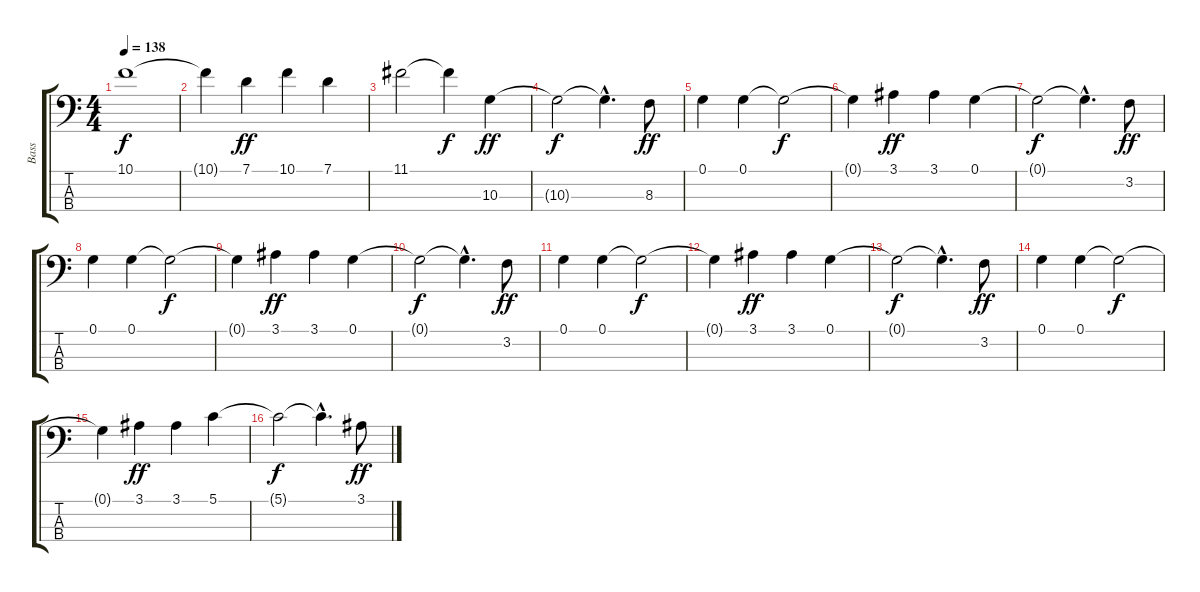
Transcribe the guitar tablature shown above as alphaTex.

\track ("Bass" "Bass") {instrument electricbasspick}
\staff {score tabs}
\tuning (G2 D2 A1 E1) {hide}
\ts (4 4)
\tempo 138
\clef f4
\ks c
10.1{t}.1{dy f} |
10.1{t}.4 7.1.4{dy ff} 10.1.4 7.1.4 |
11.1.2 11.1{t}.4{dy f} 10.3.4{dy ff} |
10.3{t}.2{dy f} 10.3{hac t}.4{d} 8.3.8{dy ff} |
0.1.4 0.1.4 0.1{t}.2{dy f} |
0.1{t}.4 3.1.4{dy ff} 3.1.4 0.1.4 |
0.1{t}.2{dy f} 0.1{hac t}.4{d} 3.2.8{dy ff} |
0.1.4 0.1.4 0.1{t}.2{dy f} |
0.1{t}.4 3.1.4{dy ff} 3.1.4 0.1.4 |
0.1{t}.2{dy f} 0.1{hac t}.4{d} 3.2.8{dy ff} |
0.1.4 0.1.4 0.1{t}.2{dy f} |
0.1{t}.4 3.1.4{dy ff} 3.1.4 0.1.4 |
0.1{t}.2{dy f} 0.1{hac t}.4{d} 3.2.8{dy ff} |
0.1.4 0.1.4 0.1{t}.2{dy f} |
0.1{t}.4 3.1.4{dy ff} 3.1.4 5.1.4 |
5.1{t}.2{dy f} 5.1{hac t}.4{d} 3.1.8{dy ff}
